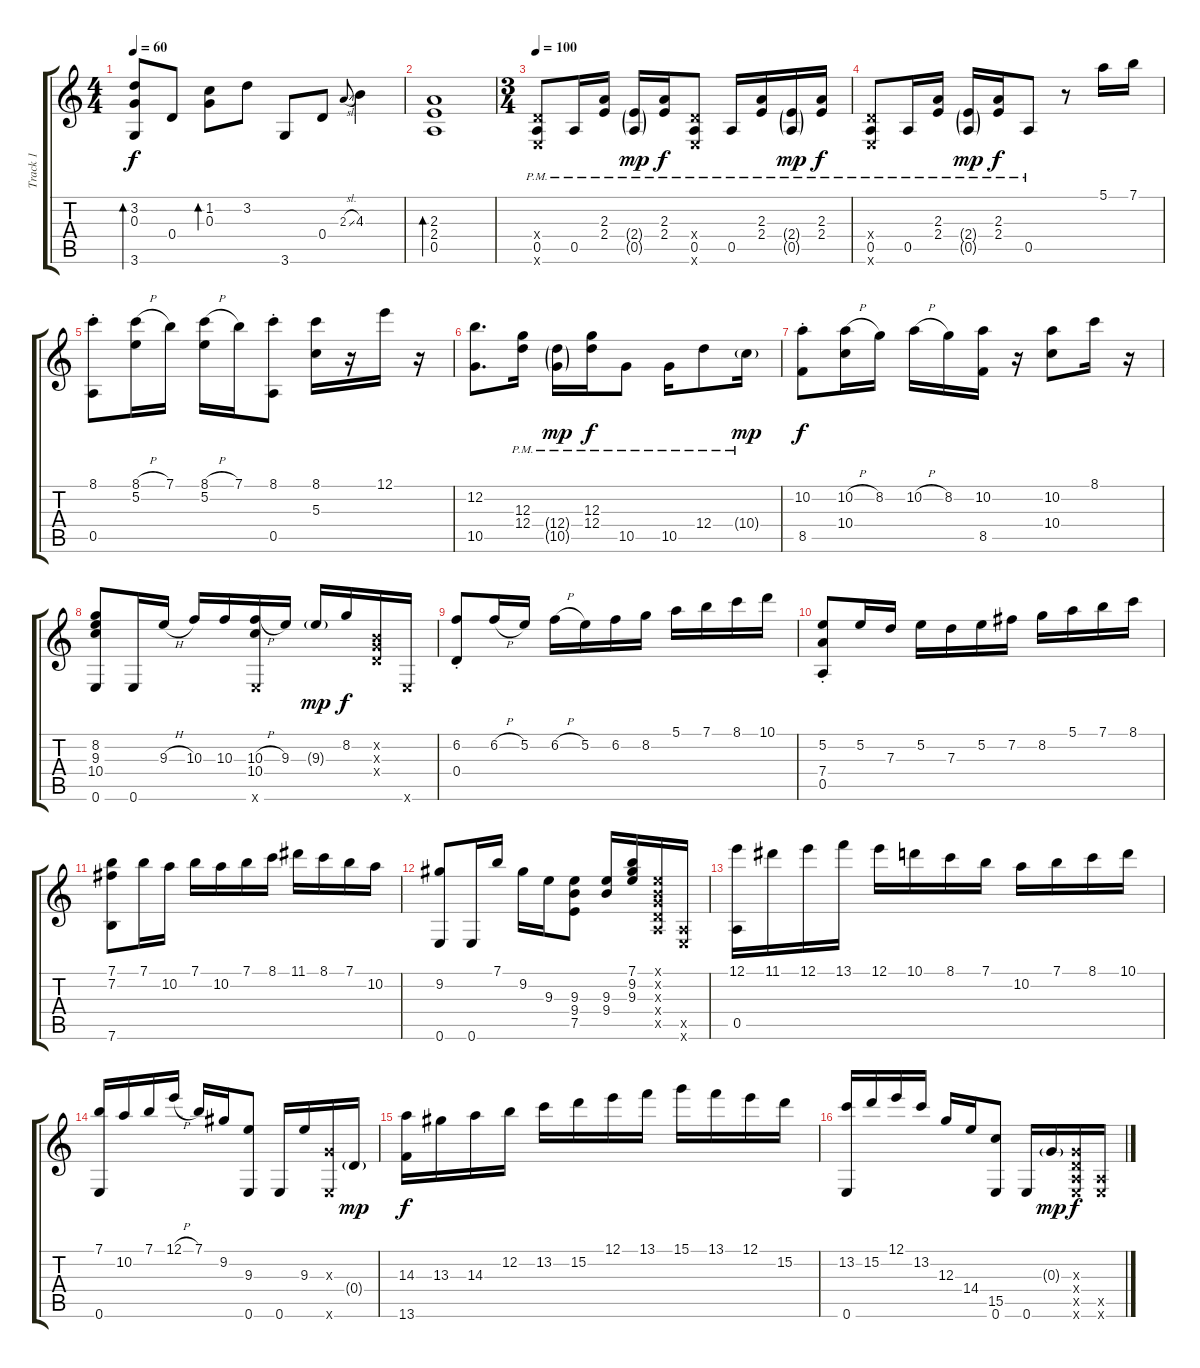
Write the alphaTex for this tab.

\track ("Track 1" "Track 1") {instrument acousticguitarsteel}
\staff {score tabs}
\tuning (E4 B3 G3 D3 A2 E2) {hide}
\ts (4 4)
\tempo 60
\clef g2
\ks c
(3.2 0.3 3.6).8{bd 120 dy f} 0.4.8 (1.2 0.3).8{bd 120} 3.2.8 3.6.8 0.4.8 2.3{sl}.8{gr onbeat} 4.3.4 |
(2.3 2.4 0.5).1{bd 120} |
\ts (3 4)
\tempo 100
(0.4{x} 0.5{pm} 0.6{x}).8 0.5{pm}.16 (2.3{pm} 2.4{pm}).16 (2.4{g pm} 0.5{g pm}).16{dy mp} (2.3{pm} 2.4{pm}).16{dy f} (0.4{x} 0.5{pm} 0.6{x}).8 0.5{pm}.16 (2.3{pm} 2.4{pm}).16 (2.4{g pm} 0.5{g pm}).16{dy mp} (2.3{pm} 2.4{pm}).16{dy f} |
(0.4{x} 0.5{pm} 0.6{x}).8 0.5{pm}.16 (2.3{pm} 2.4{pm}).16 (2.4{g pm} 0.5{g pm}).16{dy mp} (2.3{pm} 2.4{pm}).16{dy f} 0.5{pm}.8 r.8 5.1.16 7.1.16 |
(8.1{st} 0.5).8 (8.1{h} 5.2).16 7.1.16 (8.1{h} 5.2).16 7.1.16 (8.1{st} 0.5).8 (8.1 5.3).16 r.16 12.1.16 r.16 |
(12.2 10.5).8{d} (12.3{pm} 12.4{pm}).16 (12.4{g pm} 10.5{g pm}).16{dy mp} (12.3{pm} 12.4{pm}).16{dy f} 10.5{pm}.8 10.5{pm}.16 12.4{pm}.8 10.4{g pm}.16{dy mp} |
(10.2{st} 8.5).8{dy f} (10.2{h} 10.4).16 8.2.16 10.2{h}.16 8.2.16 (10.2 8.5).16 r.16 (10.2 10.4).8 8.1.16 r.16 |
(8.2 9.3 10.4 0.6).8 0.6.16 9.3{h}.16 10.3.16 10.3.16 (10.3{h} 10.4 0.6{x}).16 9.3.16 9.3{g}.16{dy mp} 8.2.16{dy f} (0.2{x} 0.3{x} 0.4{x}).16 0.6{x}.16 |
(6.2{st} 0.4).8 6.2{h}.16 5.2.16 6.2{h}.16 5.2.16 6.2.16 8.2.16 5.1.16 7.1.16 8.1.16 10.1.16 |
(5.2{st} 7.4 0.5).8 5.2.16 7.3.16 5.2.16 7.3.16 5.2.16 7.2.16 8.2.16 5.1.16 7.1.16 8.1.16 |
(7.1 7.2 7.6).8 7.1.16 10.2.16 7.1.16 10.2.16 7.1.16 8.1.16 11.1.16 8.1.16 7.1.16 10.2.16 |
(9.2 0.6).8 0.6.16 7.1.16 9.2.16 9.3.16 (9.3 9.4 7.5).8 (9.3 9.4).16 (7.1 9.2 9.3).16 (0.1{x} 0.2{x} 0.3{x} 0.4{x} 0.5{x}).16 (0.5{x} 0.6{x}).16 |
(12.1 0.5).16 11.1.16 12.1.16 13.1.16 12.1.16 10.1.16 8.1.16 7.1.16 10.2.16 7.1.16 8.1.16 10.1.16 |
(7.1 0.6).16 10.2.16 7.1.16 12.1{h}.16 7.1.16 9.2.16 (9.3 0.6).8 0.6.16 9.3.16 (0.3{x} 0.6{x}).16 0.4{g}.16{dy mp} |
(14.3 13.6).16{dy f} 13.3.16 14.3.16 12.2.16 13.2.16 15.2.16 12.1.16 13.1.16 15.1.16 13.1.16 12.1.16 15.2.16 |
(13.2 0.6).16 15.2.16 12.1.16 13.2.16 12.3.16 14.4.16 (15.5 0.6).8 0.6.16 0.3{g}.16{dy mp} (0.3{x} 0.4{x} 0.5{x} 0.6{x}).16{dy f} (0.5{x} 0.6{x}).16
